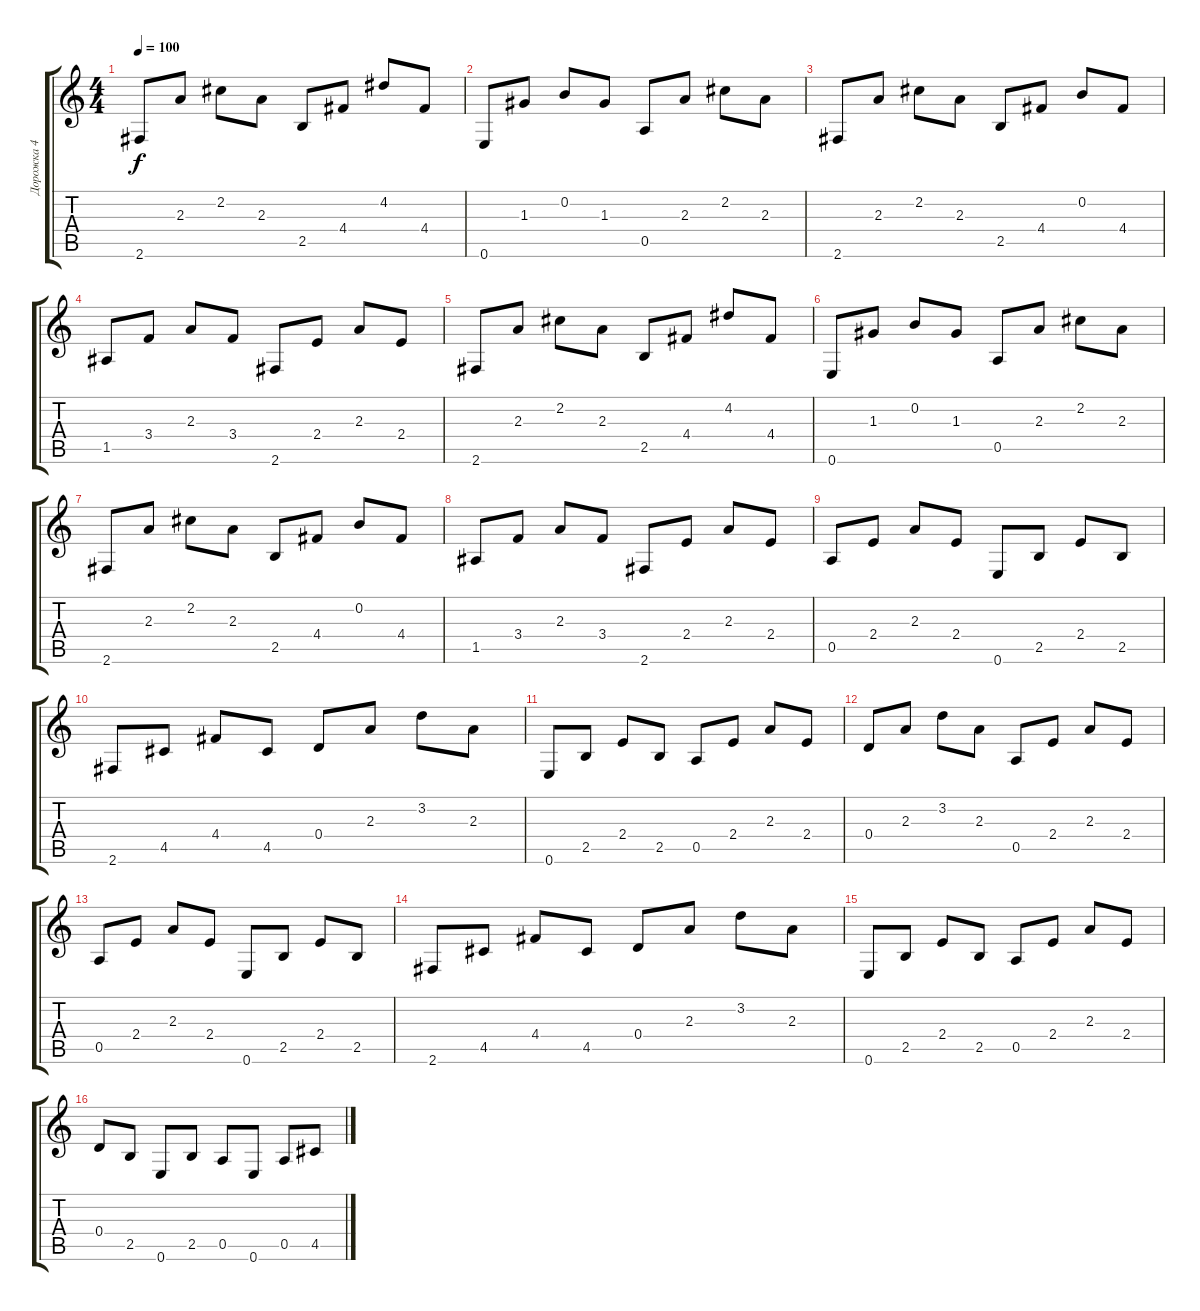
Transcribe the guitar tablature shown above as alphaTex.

\track ("Дорожка 4" "Дорожка 4") {instrument acousticguitarnylon}
\staff {score tabs}
\tuning (E4 B3 G3 D3 A2 E2) {hide}
\ts (4 4)
\tempo 100
\clef g2
\ks c
2.6.8{dy f} 2.3.8 2.2.8 2.3.8 2.5.8 4.4.8 4.2.8 4.4.8 |
0.6.8 1.3.8 0.2.8 1.3.8 0.5.8 2.3.8 2.2.8 2.3.8 |
2.6.8 2.3.8 2.2.8 2.3.8 2.5.8 4.4.8 0.2.8 4.4.8 |
1.5.8 3.4.8 2.3.8 3.4.8 2.6.8 2.4.8 2.3.8 2.4.8 |
2.6.8 2.3.8 2.2.8 2.3.8 2.5.8 4.4.8 4.2.8 4.4.8 |
0.6.8 1.3.8 0.2.8 1.3.8 0.5.8 2.3.8 2.2.8 2.3.8 |
2.6.8 2.3.8 2.2.8 2.3.8 2.5.8 4.4.8 0.2.8 4.4.8 |
1.5.8 3.4.8 2.3.8 3.4.8 2.6.8 2.4.8 2.3.8 2.4.8 |
0.5.8 2.4.8 2.3.8 2.4.8 0.6.8 2.5.8 2.4.8 2.5.8 |
2.6.8 4.5.8 4.4.8 4.5.8 0.4.8 2.3.8 3.2.8 2.3.8 |
0.6.8 2.5.8 2.4.8 2.5.8 0.5.8 2.4.8 2.3.8 2.4.8 |
0.4.8 2.3.8 3.2.8 2.3.8 0.5.8 2.4.8 2.3.8 2.4.8 |
0.5.8 2.4.8 2.3.8 2.4.8 0.6.8 2.5.8 2.4.8 2.5.8 |
2.6.8 4.5.8 4.4.8 4.5.8 0.4.8 2.3.8 3.2.8 2.3.8 |
0.6.8 2.5.8 2.4.8 2.5.8 0.5.8 2.4.8 2.3.8 2.4.8 |
0.4.8 2.5.8 0.6.8 2.5.8 0.5.8 0.6.8 0.5.8 4.5.8
